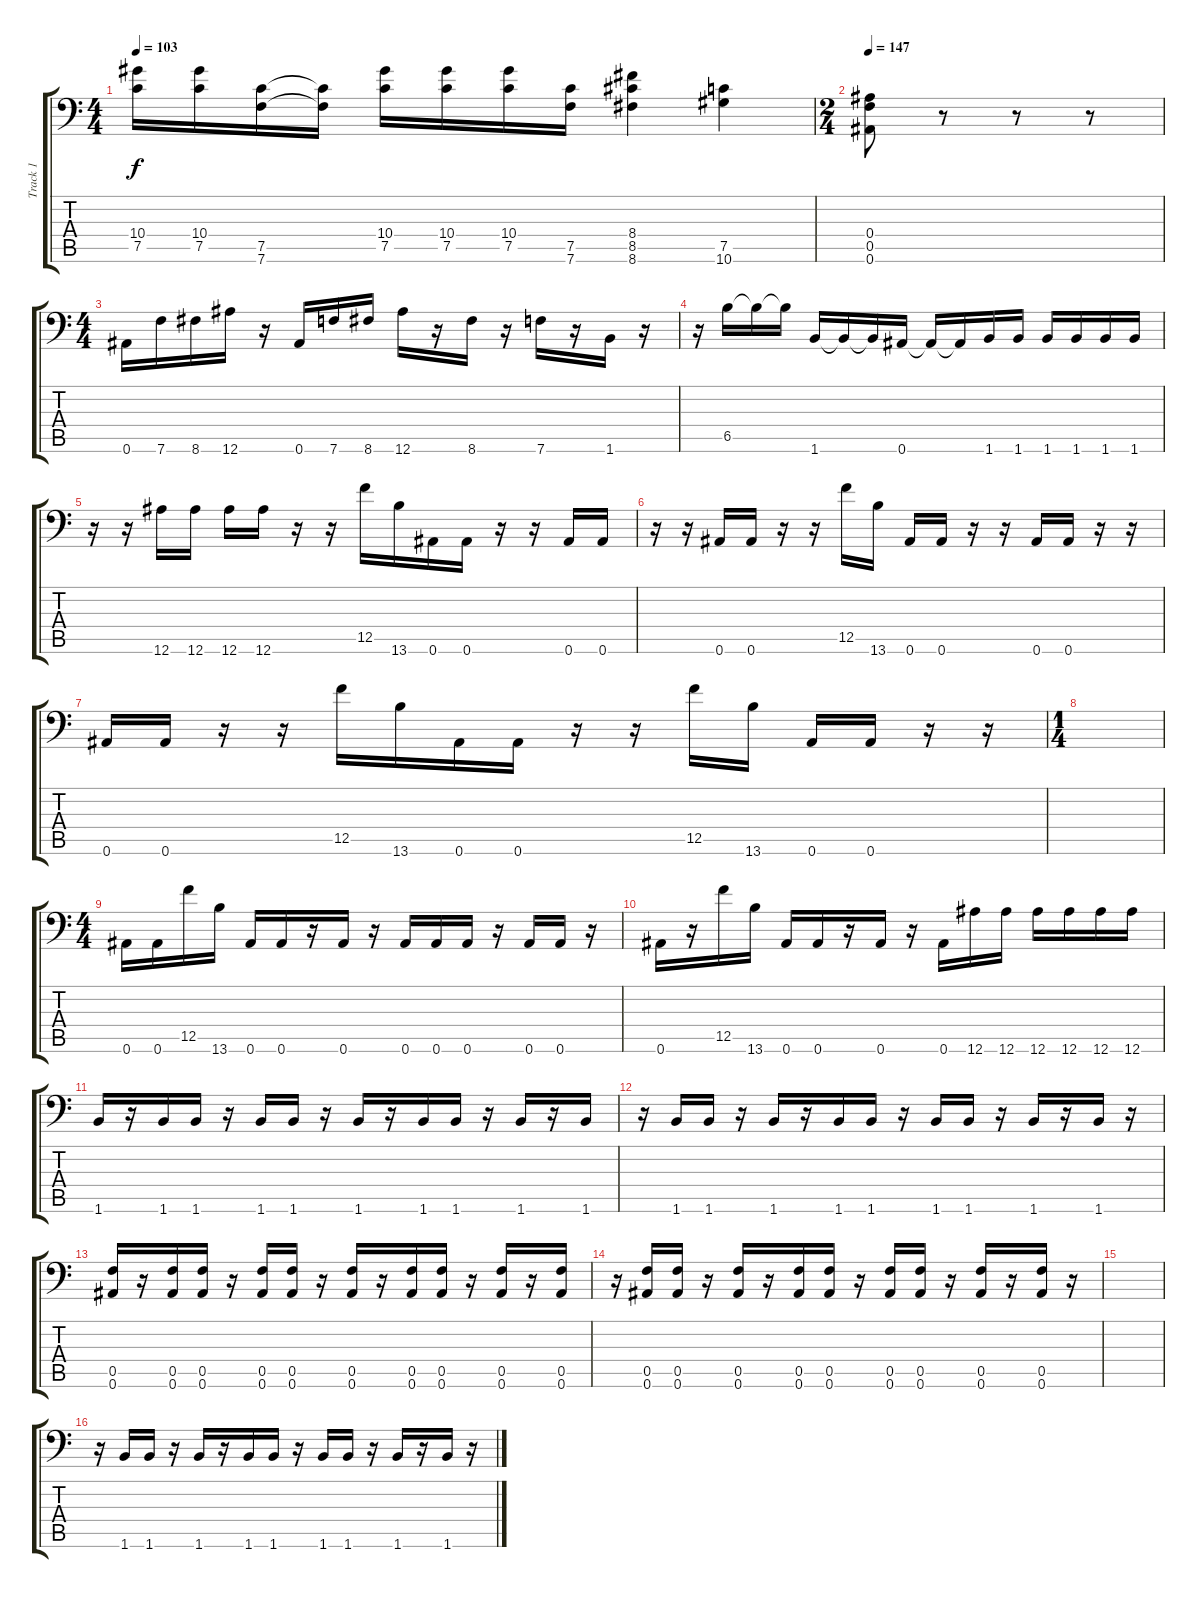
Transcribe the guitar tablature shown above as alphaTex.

\track ("Track 1" "Track 1") {instrument distortionguitar}
\staff {score tabs}
\tuning (C4 G3 Eb3 Bb2 F2 Bb1) {hide}
\ts (4 4)
\tempo 103
\clef f4
\ks c
(10.4 7.5).16{dy f} (10.4 7.5).16 (7.5 7.6).16 (7.5{t} 7.6{t}).16 (10.4 7.5).16 (10.4 7.5).16 (10.4 7.5).16 (7.5 7.6).16 (8.4 8.5 8.6).4 (7.5 10.6).4 |
\ts (2 4)
\tempo 147
(0.4 0.5 0.6).8 r.8 r.8 r.8 |
\ts (4 4)
0.6.16 7.6.16 8.6.16 12.6.16 r.16 0.6.16 7.6.16 8.6.16 12.6.16 r.16 8.6.16 r.16 7.6.16 r.16 1.6.16 r.16 |
r.16 6.5.16 6.5{t}.16 6.5{t}.16 1.6.16 1.6{t}.16 1.6{t}.16 0.6.16 0.6{t}.16 0.6{t}.16 1.6.16 1.6.16 1.6.16 1.6.16 1.6.16 1.6.16 |
r.16 r.16 12.6.16 12.6.16 12.6.16 12.6.16 r.16 r.16 12.5.16 13.6.16 0.6.16 0.6.16 r.16 r.16 0.6.16 0.6.16 |
r.16 r.16 0.6.16 0.6.16 r.16 r.16 12.5.16 13.6.16 0.6.16 0.6.16 r.16 r.16 0.6.16 0.6.16 r.16 r.16 |
0.6.16 0.6.16 r.16 r.16 12.5.16 13.6.16 0.6.16 0.6.16 r.16 r.16 12.5.16 13.6.16 0.6.16 0.6.16 r.16 r.16 |
\ts (1 4)
|
\ts (4 4)
0.6.16 0.6.16 12.5.16 13.6.16 0.6.16 0.6.16 r.16 0.6.16 r.16 0.6.16 0.6.16 0.6.16 r.16 0.6.16 0.6.16 r.16 |
0.6.16 r.16 12.5.16 13.6.16 0.6.16 0.6.16 r.16 0.6.16 r.16 0.6.16 12.6.16 12.6.16 12.6.16 12.6.16 12.6.16 12.6.16 |
1.6.16 r.16 1.6.16 1.6.16 r.16 1.6.16 1.6.16 r.16 1.6.16 r.16 1.6.16 1.6.16 r.16 1.6.16 r.16 1.6.16 |
r.16 1.6.16 1.6.16 r.16 1.6.16 r.16 1.6.16 1.6.16 r.16 1.6.16 1.6.16 r.16 1.6.16 r.16 1.6.16 r.16 |
(0.5 0.6).16 r.16 (0.5 0.6).16 (0.5 0.6).16 r.16 (0.5 0.6).16 (0.5 0.6).16 r.16 (0.5 0.6).16 r.16 (0.5 0.6).16 (0.5 0.6).16 r.16 (0.5 0.6).16 r.16 (0.5 0.6).16 |
r.16 (0.5 0.6).16 (0.5 0.6).16 r.16 (0.5 0.6).16 r.16 (0.5 0.6).16 (0.5 0.6).16 r.16 (0.5 0.6).16 (0.5 0.6).16 r.16 (0.5 0.6).16 r.16 (0.5 0.6).16 r.16 |
|
r.16 1.6.16 1.6.16 r.16 1.6.16 r.16 1.6.16 1.6.16 r.16 1.6.16 1.6.16 r.16 1.6.16 r.16 1.6.16 r.16
